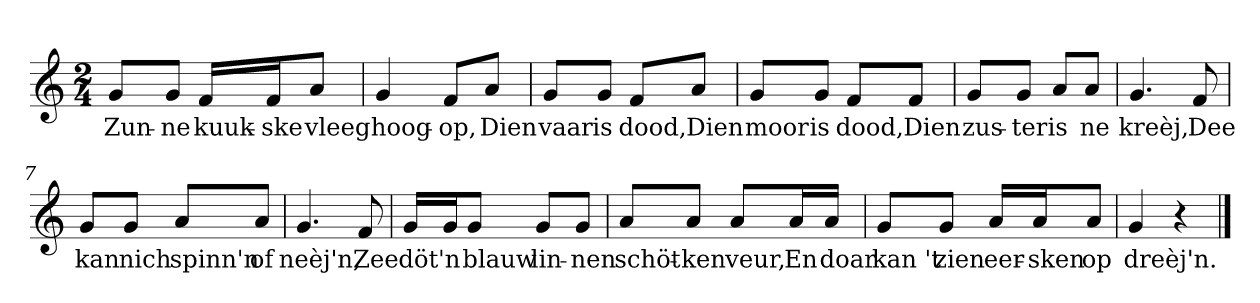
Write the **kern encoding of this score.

**kern	**text
*part1	*part1
*staff1	*staff1
*clefG2	*
*k[]	*
*C:	*
*M2/4	*
*MM120	*
=1	=1
8g/L	Zun-
8g/J	-ne
16f/LL	kuuk-
16f/J	-ske
8a/J	vleeg
=2	=2
4g	hoog-
8f/L	-op,
8a/J	Dien
=3	=3
8g/L	vaar
8g/J	is
8f/L	dood,
8a/J	Dien
=4	=4
8g/L	moor
8g/J	is
8f/L	dood,
8f/J	Dien
=5	=5
8g/L	zus-
8g/J	-ter
8a/L	is
8a/J	ne
=6	=6
4.g	kreèj,
8f	Dee
=7	=7
8g/L	kan
8g/J	nich
8a/L	spinn'n
8a/J	of
=8	=8
4.g	neèj'n,
8f	Zee
=9	=9
16g/LL	döt
16g/J	'n
8g/J	blauw
8g/L	lin-
8g/J	-nen
=10	=10
8a/L	schöt-
8a/J	-ken
8a/L	veur,
16a/L	En
16a/JJ	doar
=11	=11
8g/L	kan 't
8g/J	zien
16a/LL	eer-
16a/J	-sken
8a/J	op
=12	=12
4g	dreèj'n.
4r	.
==	==
*-	*-
